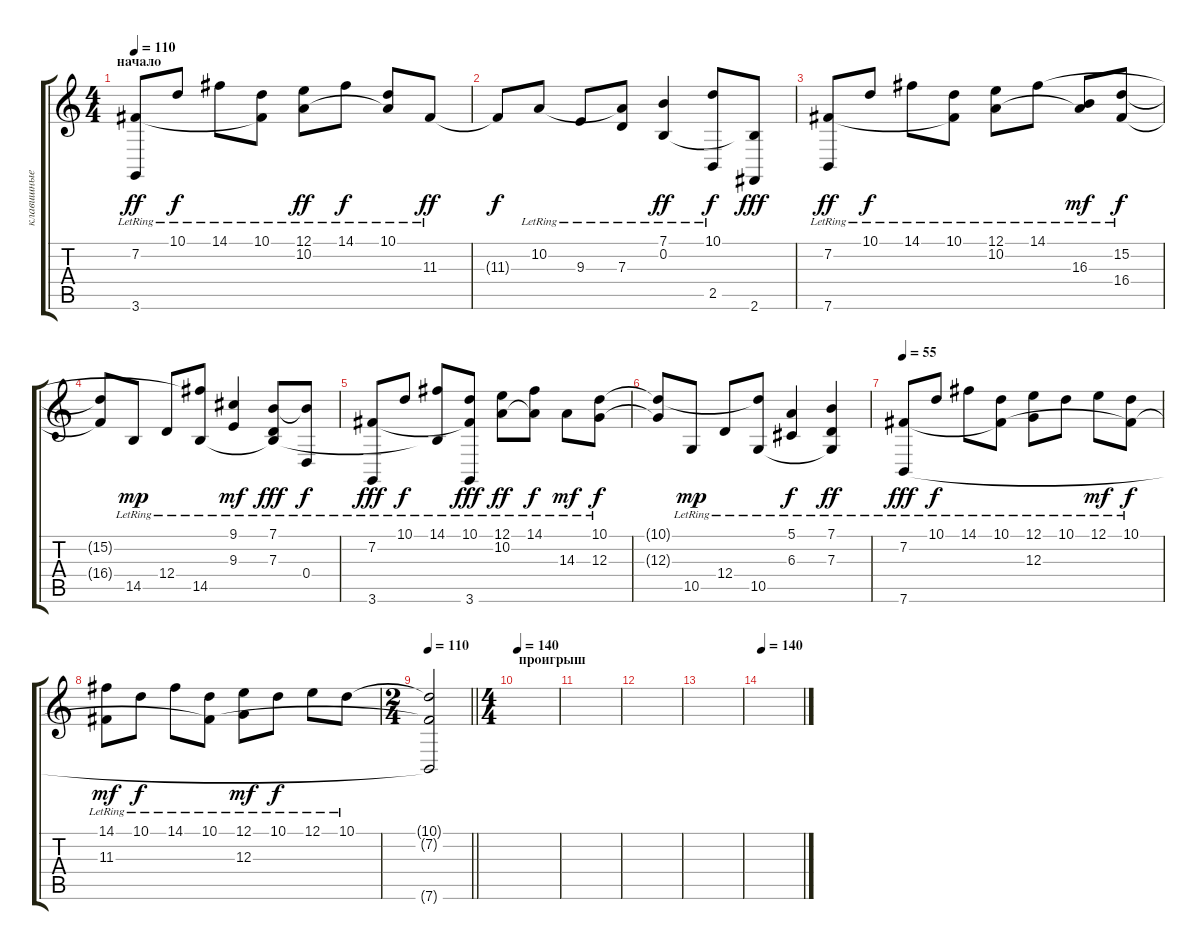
\track ("клавишные" "клавишные") {instrument acousticgrandpiano}
\staff {score tabs}
\tuning (E4 B3 G3 D3 A2 E2) {hide}
\ts (4 4)
\section ("" "начало")
\tempo 110
\clef g2
\ks c
(7.2{lr} 3.6).8{dy ff instrument acousticgrandpiano} 10.1{lr}.8{dy f} 14.1{lr}.8 (10.1{lr} 7.2{t}).8 (12.1{lr} 10.2{lr}).8{dy ff} 14.1{lr}.8{dy f} (10.1{lr} 10.2{t}).8 11.3{lr}.8{dy ff} |
11.3{t}.8{dy f} 10.2{lr}.8 9.3{lr}.8 (10.2{t} 7.3{lr}).8 (7.1{lr} 0.2{lr}).4{dy ff} (10.1{lr} 2.5).8{dy f} (0.2{t} 2.6).8{dy fff} |
(7.2{lr} 7.6).8{dy ff} 10.1{lr}.8{dy f} 14.1{lr}.8 (10.1{lr} 7.2{t}).8 (12.1{lr} 10.2{lr}).8 14.1{lr}.8 (10.2{t} 16.3{lr}).8{dy mf} (15.2{lr} 16.4{lr}).8{dy f} |
(15.2{t} 16.4{t}).8 14.5{lr}.8{dy mp} 12.4{lr}.8 (14.1{t} 14.5{lr}).8 (9.1{lr} 9.3{lr}).4{dy mf} (7.1{lr} 7.3{lr} 14.5{t}).8{dy fff} (7.1{t} 0.4{lr}).8{dy f} |
(7.2{lr} 3.6).8{dy fff} 10.1{lr}.8{dy f} (14.1{lr} 14.5{t}).8 (10.1{lr} 7.2{t} 3.6{lr}).8{dy fff} (12.1{lr} 10.2{lr}).8{dy ff} (14.1{lr} 10.2{t}).8{dy f} 14.3{lr}.8{dy mf} (10.1{lr} 12.3{lr}).8{dy f} |
(10.1{t} 12.3{t}).8 10.5{lr}.8{dy mp} 12.4{lr}.8 (10.1{t} 10.5{lr}).8 (5.1{lr} 6.3{lr}).4{dy f} (7.1{lr} 7.3{lr} 10.5{t}).4{dy ff} |
\tempo 55
(7.2{lr} 7.6).8{dy fff volume 11} 10.1{lr}.8{dy f} 14.1{lr}.8 (10.1{lr} 7.2{t}).8 (12.1{lr} 12.3{lr}).8 10.1{lr}.8 12.1{lr}.8{dy mf} (10.1{lr} 7.2{t}).8{dy f} |
(14.1{lr} 11.3{lr}).8{dy mf} 10.1{lr}.8{dy f} 14.1{lr}.8 (10.1{lr} 7.2{t}).8 (12.1{lr} 12.3{lr}).8{dy mf} 10.1{lr}.8{dy f} 12.1{lr}.8 10.1{lr}.8 |
\ts (2 4)
\tempo 110
\barLineRight lightlight
(10.1{t} 7.2{t} 7.6{t}).2 |
\ts (4 4)
\section ("" "проигрыш")
\tempo 140
|
|
|
|
\tempo 140
